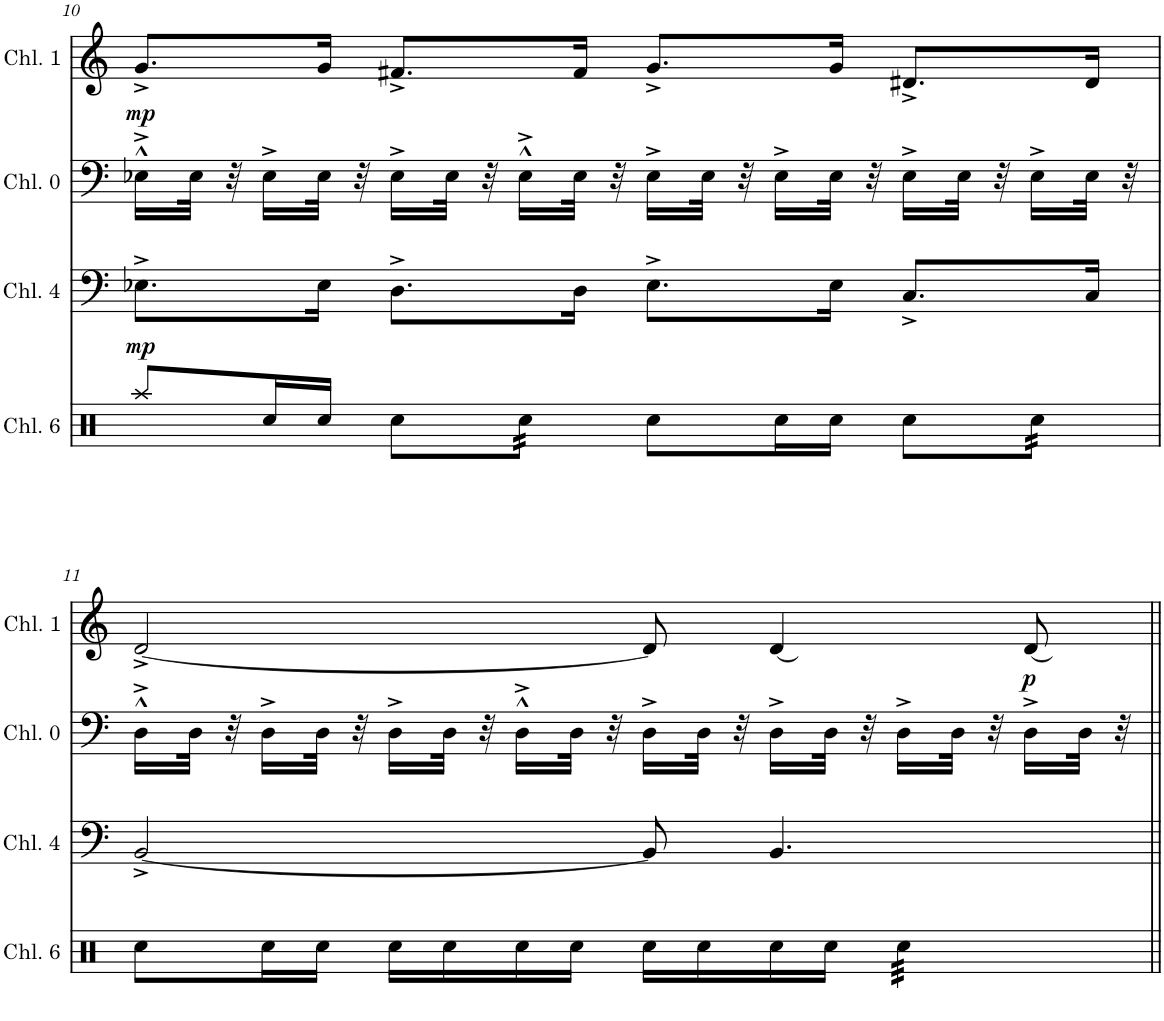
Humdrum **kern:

**kern	**kern	**dynam	**kern	**kern	**dynam
*part4	*part3	*part3	*part2	*part1	*part1
*staff4	*staff3	*staff3	*staff2	*staff1	*staff1
*I"Channel 6	*I"Channel 4	*	*I"Channel 0	*I"Channel 1	*
*I'Chl. 6	*I'Chl. 4	*	*I'Chl. 0	*I'Chl. 1	*
!!LO:PB:g=z
*clefX	*clefF4	*	*clefG2	*clefF4	*
*k[]	*k[]	*	*k[]	*k[]	*
*M4/4	*M4/4	*	*M4/4	*M4/4	*
*met(c)	*met(c)	*	*met(c)	*met(c)	*
=10	=10	=10	=10	=10	=10
!	!	!LO:DY:b	!	!	!LO:DY:b
8Raa/L	8.E-X^\L	mp	16E-X^^^\LL	8.g^/L	mp
.	.	.	32E-\JJk	.	.
.	.	.	32r	.	.
16Rcc/L	.	.	16E-^\LL	.	.
16Rcc/JJ	16E-\Jk	.	32E-\JJk	16g/Jk	.
.	.	.	32r	.	.
8Rcc\L	8.D^\L	.	16E-^\LL	8.f#X^/L	.
.	.	.	32E-\JJk	.	.
.	.	.	32r	.	.
*tremolo	*	*	*	*	*
32Rcc\	.	.	16E-^^^\LL	.	.
32Rcc\	.	.	.	.	.
32Rcc\	16D\Jk	.	32E-\JJk	16f#/Jk	.
32Rcc\JJJ	.	.	32r	.	.
*Xtremolo	*	*	*	*	*
8Rcc\L	8.E-^\L	.	16E-^\LL	8.g^/L	.
.	.	.	32E-\JJk	.	.
.	.	.	32r	.	.
16Rcc\L	.	.	16E-^\LL	.	.
16Rcc\JJ	16E-\Jk	.	32E-\JJk	16g/Jk	.
.	.	.	32r	.	.
8Rcc\L	8.C^/L	.	16E-^\LL	8.d#X^/L	.
.	.	.	32E-\JJk	.	.
.	.	.	32r	.	.
*tremolo	*	*	*	*	*
32Rcc\	.	.	16E-^\LL	.	.
32Rcc\	.	.	.	.	.
32Rcc\	16C/Jk	.	32E-\JJk	16d#/Jk	.
32Rcc\JJJ	.	.	32r	.	.
*Xtremolo	*	*	*	*	*
!!LO:LB:g=z
=11	=11	=11	=11	=11	=11
8Rcc\L	[2BB^/	.	16D^^^\LL	[2d^/	.
.	.	.	32D\JJk	.	.
.	.	.	32r	.	.
16Rcc\L	.	.	16D^\LL	.	.
16Rcc\JJ	.	.	32D\JJk	.	.
.	.	.	32r	.	.
16Rcc\LL	.	.	16D^\LL	.	.
16Rcc\	.	.	32D\JJk	.	.
.	.	.	32r	.	.
16Rcc\	.	.	16D^^^\LL	.	.
16Rcc\JJ	.	.	32D\JJk	.	.
.	.	.	32r	.	.
16Rcc\LL	8BB/]	.	16D^\LL	8d/]	.
16Rcc\	.	.	32D\JJk	.	.
.	.	.	32r	.	.
16Rcc\	4.BB/	.	16D^\LL	4d/	.
16Rcc\JJ	.	.	32D\JJk	.	.
.	.	.	32r	.	.
*tremolo	*	*	*	*	*
32Rcc\LLL	.	.	16D^\LL	.	.
32Rcc\	.	.	.	.	.
32Rcc\	.	.	32D\JJk	.	.
32Rcc\	.	.	32r	.	.
!	!	!	!	!	!LO:DY:b
32Rcc\	.	.	16D^\LL	8d/	p
32Rcc\	.	.	.	.	.
32Rcc\	.	.	32D\JJk	.	.
32Rcc\JJJ	.	.	32r	.	.
*Xtremolo	*	*	*	*	*
=||	=||	=||	=||	=||	=||
*-	*-	*-	*-	*-	*-
